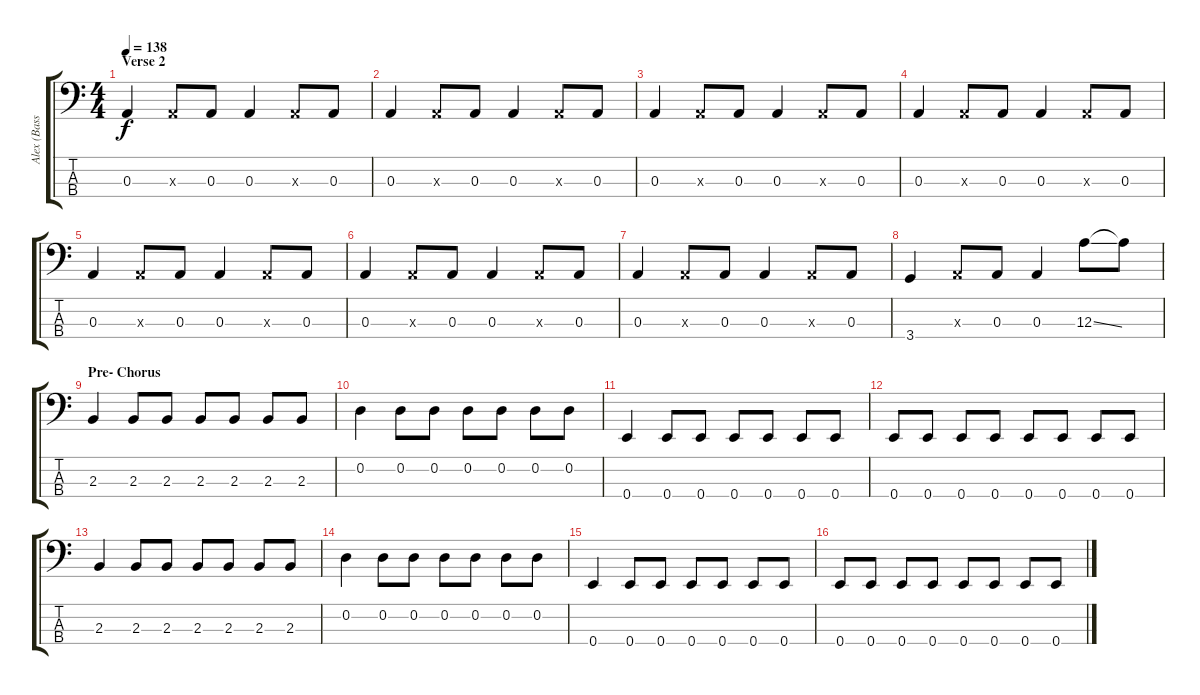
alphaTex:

\track ("Alex (Bass)" "Alex (Bass") {instrument electricbasspick}
\staff {score tabs}
\tuning (G2 D2 A1 E1) {hide}
\ts (4 4)
\section ("" "Verse 2")
\tempo 138
\clef f4
\ks c
0.3.4{dy f} 0.3{x}.8 0.3.8 0.3.4 0.3{x}.8 0.3.8 |
0.3.4 0.3{x}.8 0.3.8 0.3.4 0.3{x}.8 0.3.8 |
0.3.4 0.3{x}.8 0.3.8 0.3.4 0.3{x}.8 0.3.8 |
0.3.4 0.3{x}.8 0.3.8 0.3.4 0.3{x}.8 0.3.8 |
0.3.4 0.3{x}.8 0.3.8 0.3.4 0.3{x}.8 0.3.8 |
0.3.4 0.3{x}.8 0.3.8 0.3.4 0.3{x}.8 0.3.8 |
0.3.4 0.3{x}.8 0.3.8 0.3.4 0.3{x}.8 0.3.8 |
3.4.4 0.3{x}.8 0.3.8 0.3.4 12.3{ss}.8 12.3{t}.8 |
\section ("" "Pre- Chorus")
2.3.4 2.3.8 2.3.8 2.3.8 2.3.8 2.3.8 2.3.8 |
0.2.4 0.2.8 0.2.8 0.2.8 0.2.8 0.2.8 0.2.8 |
0.4.4 0.4.8 0.4.8 0.4.8 0.4.8 0.4.8 0.4.8 |
0.4.8 0.4.8 0.4.8 0.4.8 0.4.8 0.4.8 0.4.8 0.4.8 |
2.3.4 2.3.8 2.3.8 2.3.8 2.3.8 2.3.8 2.3.8 |
0.2.4 0.2.8 0.2.8 0.2.8 0.2.8 0.2.8 0.2.8 |
0.4.4 0.4.8 0.4.8 0.4.8 0.4.8 0.4.8 0.4.8 |
0.4.8 0.4.8 0.4.8 0.4.8 0.4.8 0.4.8 0.4.8 0.4.8
